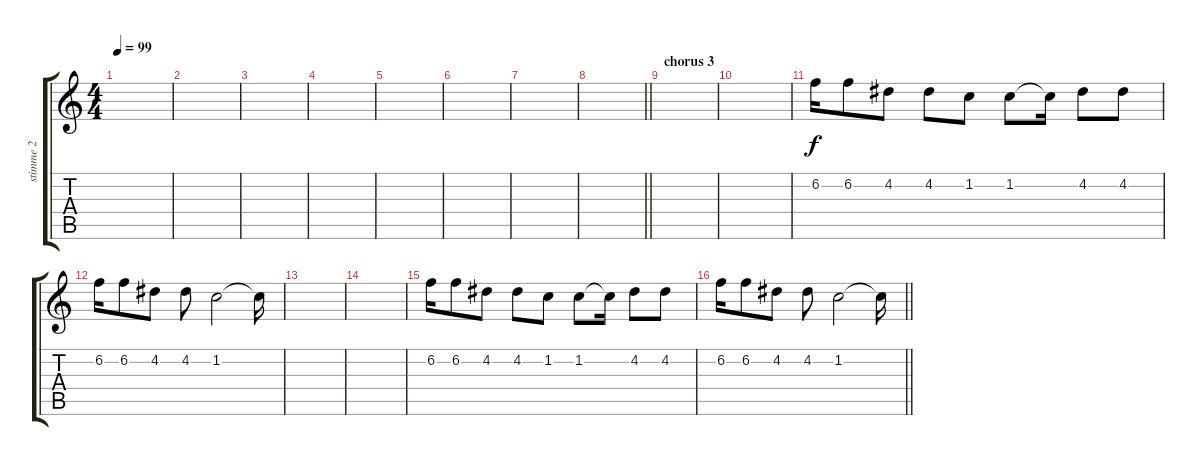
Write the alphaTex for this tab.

\track ("stimme 2" "stimme 2") {instrument electricguitarjazz}
\staff {score tabs}
\tuning (E4 B3 G3 D3 A2 E2) {hide}
\ts (4 4)
\tempo 99
\clef g2
\ks c
|
|
|
|
|
|
|
\barLineRight lightlight
|
\section ("" "chorus 3")
|
|
6.2.16 6.2.8 4.2.8 4.2.8 1.2.8 1.2.8 1.2{t}.16 4.2.8 4.2.8 |
6.2.16 6.2.8 4.2.8 4.2.8 1.2.2 1.2{t}.16 |
|
|
6.2.16 6.2.8 4.2.8 4.2.8 1.2.8 1.2.8 1.2{t}.16 4.2.8 4.2.8 |
\barLineRight lightlight
6.2.16 6.2.8 4.2.8 4.2.8 1.2.2 1.2{t}.16
